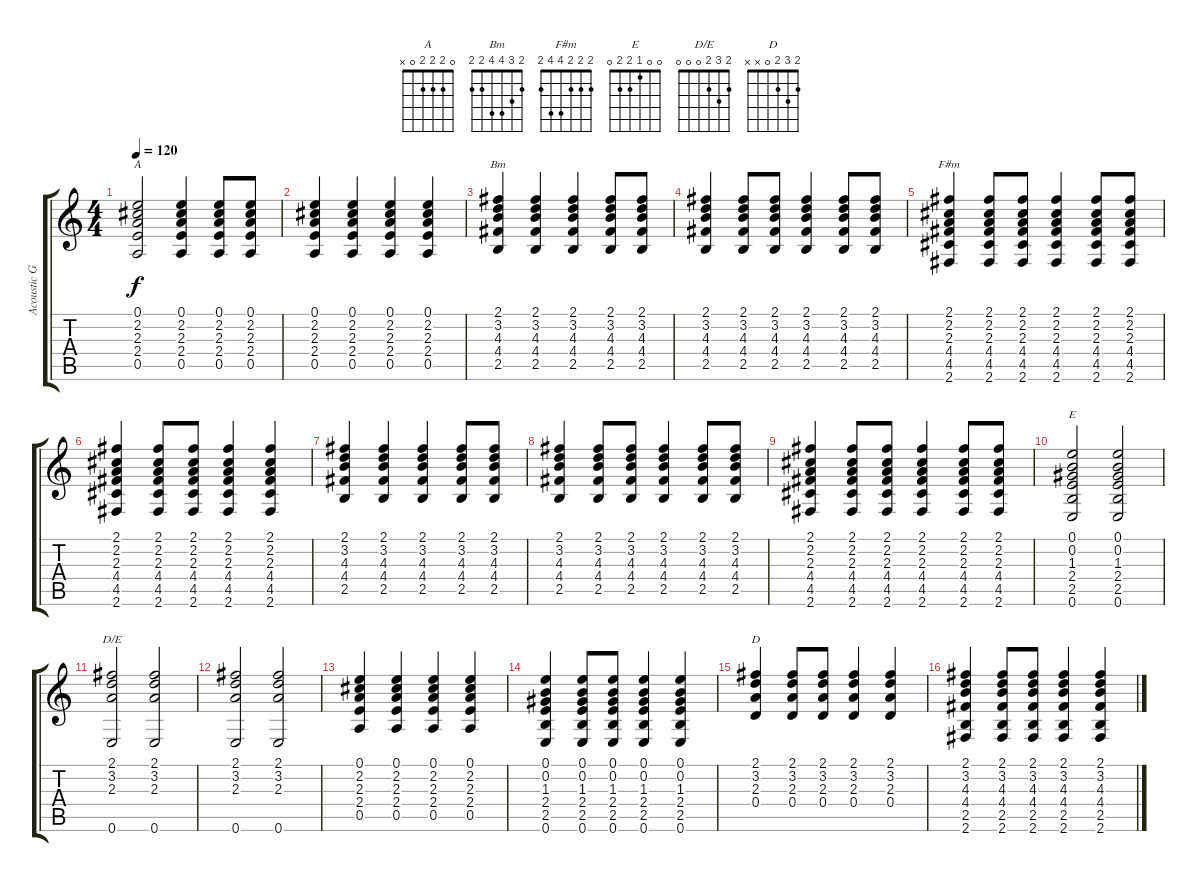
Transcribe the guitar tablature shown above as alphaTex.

\track ("Acoustic Gtr" "Acoustic G") {instrument acousticguitarnylon}
\staff {score tabs}
\tuning (E4 B3 G3 D3 A2 E2) {hide}
\chord ("A" 0 2 2 2 0 x)
\chord ("Bm" 2 3 4 4 2 2)
\chord ("F#m" 2 2 2 4 4 2)
\chord ("E" 0 0 1 2 2 0)
\chord ("D/E" 2 3 2 0 0 0)
\chord ("D" 2 3 2 0 x x)
\ts (4 4)
\tempo 120
\clef g2
\ks c
(0.1 2.2 2.3 2.4 0.5).2{ch "A" dy f} (0.1 2.2 2.3 2.4 0.5).4 (0.1 2.2 2.3 2.4 0.5).8 (0.1 2.2 2.3 2.4 0.5).8 |
(0.1 2.2 2.3 2.4 0.5).4 (0.1 2.2 2.3 2.4 0.5).4 (0.1 2.2 2.3 2.4 0.5).4 (0.1 2.2 2.3 2.4 0.5).4 |
(2.1 3.2 4.3 4.4 2.5).4{ch "Bm"} (2.1 3.2 4.3 4.4 2.5).4 (2.1 3.2 4.3 4.4 2.5).4 (2.1 3.2 4.3 4.4 2.5).8 (2.1 3.2 4.3 4.4 2.5).8 |
(2.1 3.2 4.3 4.4 2.5).4 (2.1 3.2 4.3 4.4 2.5).8 (2.1 3.2 4.3 4.4 2.5).8 (2.1 3.2 4.3 4.4 2.5).4 (2.1 3.2 4.3 4.4 2.5).8 (2.1 3.2 4.3 4.4 2.5).8 |
(2.1 2.2 2.3 4.4 4.5 2.6).4{ch "F#m"} (2.1 2.2 2.3 4.4 4.5 2.6).8 (2.1 2.2 2.3 4.4 4.5 2.6).8 (2.1 2.2 2.3 4.4 4.5 2.6).4 (2.1 2.2 2.3 4.4 4.5 2.6).8 (2.1 2.2 2.3 4.4 4.5 2.6).8 |
(2.1 2.2 2.3 4.4 4.5 2.6).4 (2.1 2.2 2.3 4.4 4.5 2.6).8 (2.1 2.2 2.3 4.4 4.5 2.6).8 (2.1 2.2 2.3 4.4 4.5 2.6).4 (2.1 2.2 2.3 4.4 4.5 2.6).4 |
(2.1 3.2 4.3 4.4 2.5).4 (2.1 3.2 4.3 4.4 2.5).4 (2.1 3.2 4.3 4.4 2.5).4 (2.1 3.2 4.3 4.4 2.5).8 (2.1 3.2 4.3 4.4 2.5).8 |
(2.1 3.2 4.3 4.4 2.5).4 (2.1 3.2 4.3 4.4 2.5).8 (2.1 3.2 4.3 4.4 2.5).8 (2.1 3.2 4.3 4.4 2.5).4 (2.1 3.2 4.3 4.4 2.5).8 (2.1 3.2 4.3 4.4 2.5).8 |
(2.1 2.2 2.3 4.4 4.5 2.6).4 (2.1 2.2 2.3 4.4 4.5 2.6).8 (2.1 2.2 2.3 4.4 4.5 2.6).8 (2.1 2.2 2.3 4.4 4.5 2.6).4 (2.1 2.2 2.3 4.4 4.5 2.6).8 (2.1 2.2 2.3 4.4 4.5 2.6).8 |
(0.1 0.2 1.3 2.4 2.5 0.6).2{ch "E"} (0.1 0.2 1.3 2.4 2.5 0.6).2 |
(2.1 3.2 2.3 0.6).2{ch "D/E"} (2.1 3.2 2.3 0.6).2 |
(2.1 3.2 2.3 0.6).2 (2.1 3.2 2.3 0.6).2 |
(0.1 2.2 2.3 2.4 0.5).4 (0.1 2.2 2.3 2.4 0.5).4 (0.1 2.2 2.3 2.4 0.5).4 (0.1 2.2 2.3 2.4 0.5).4 |
(0.1 0.2 1.3 2.4 2.5 0.6).4 (0.1 0.2 1.3 2.4 2.5 0.6).8 (0.1 0.2 1.3 2.4 2.5 0.6).8 (0.1 0.2 1.3 2.4 2.5 0.6).4 (0.1 0.2 1.3 2.4 2.5 0.6).4 |
(2.1 3.2 2.3 0.4).4{ch "D"} (2.1 3.2 2.3 0.4).8 (2.1 3.2 2.3 0.4).8 (2.1 3.2 2.3 0.4).4 (2.1 3.2 2.3 0.4).4 |
(2.1 3.2 4.3 4.4 2.5 2.6).4 (2.1 3.2 4.3 4.4 2.5 2.6).8 (2.1 3.2 4.3 4.4 2.5 2.6).8 (2.1 3.2 4.3 4.4 2.5 2.6).4 (2.1 3.2 4.3 4.4 2.5 2.6).4
